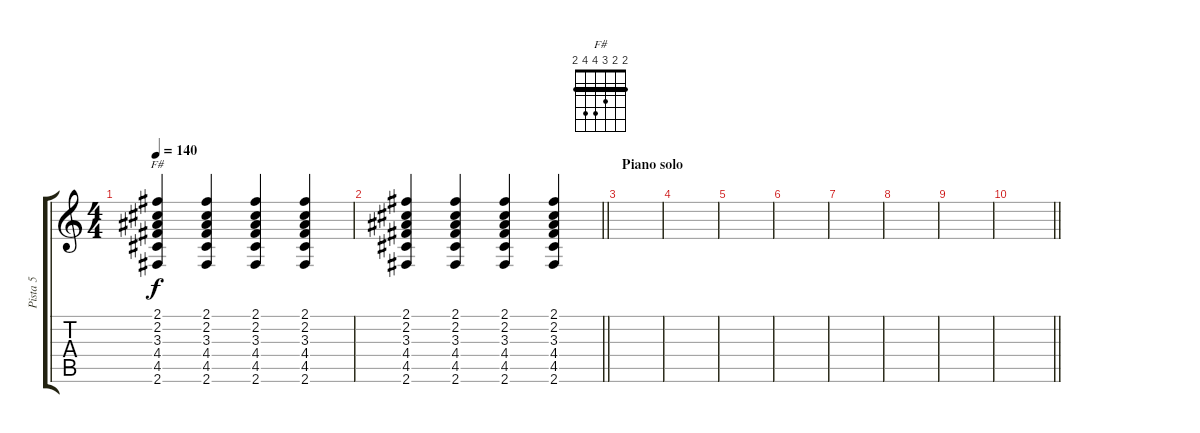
\track ("Pista 5" "Pista 5") {instrument acousticguitarsteel}
\staff {score tabs}
\tuning (E4 B3 G3 D3 A2 E2) {hide}
\chord ("F#" 2 2 3 4 4 2) {barre 2}
\ts (4 4)
\tempo 140
\clef g2
\ks c
(2.1 2.2 3.3 4.4 4.5 2.6).4{ch "F#" dy f} (2.1 2.2 3.3 4.4 4.5 2.6).4 (2.1 2.2 3.3 4.4 4.5 2.6).4 (2.1 2.2 3.3 4.4 4.5 2.6).4 |
\barLineRight lightlight
(2.1 2.2 3.3 4.4 4.5 2.6).4 (2.1 2.2 3.3 4.4 4.5 2.6).4 (2.1 2.2 3.3 4.4 4.5 2.6).4 (2.1 2.2 3.3 4.4 4.5 2.6).4 |
\section ("" "Piano solo")
|
|
|
|
|
|
|
\barLineRight lightlight
